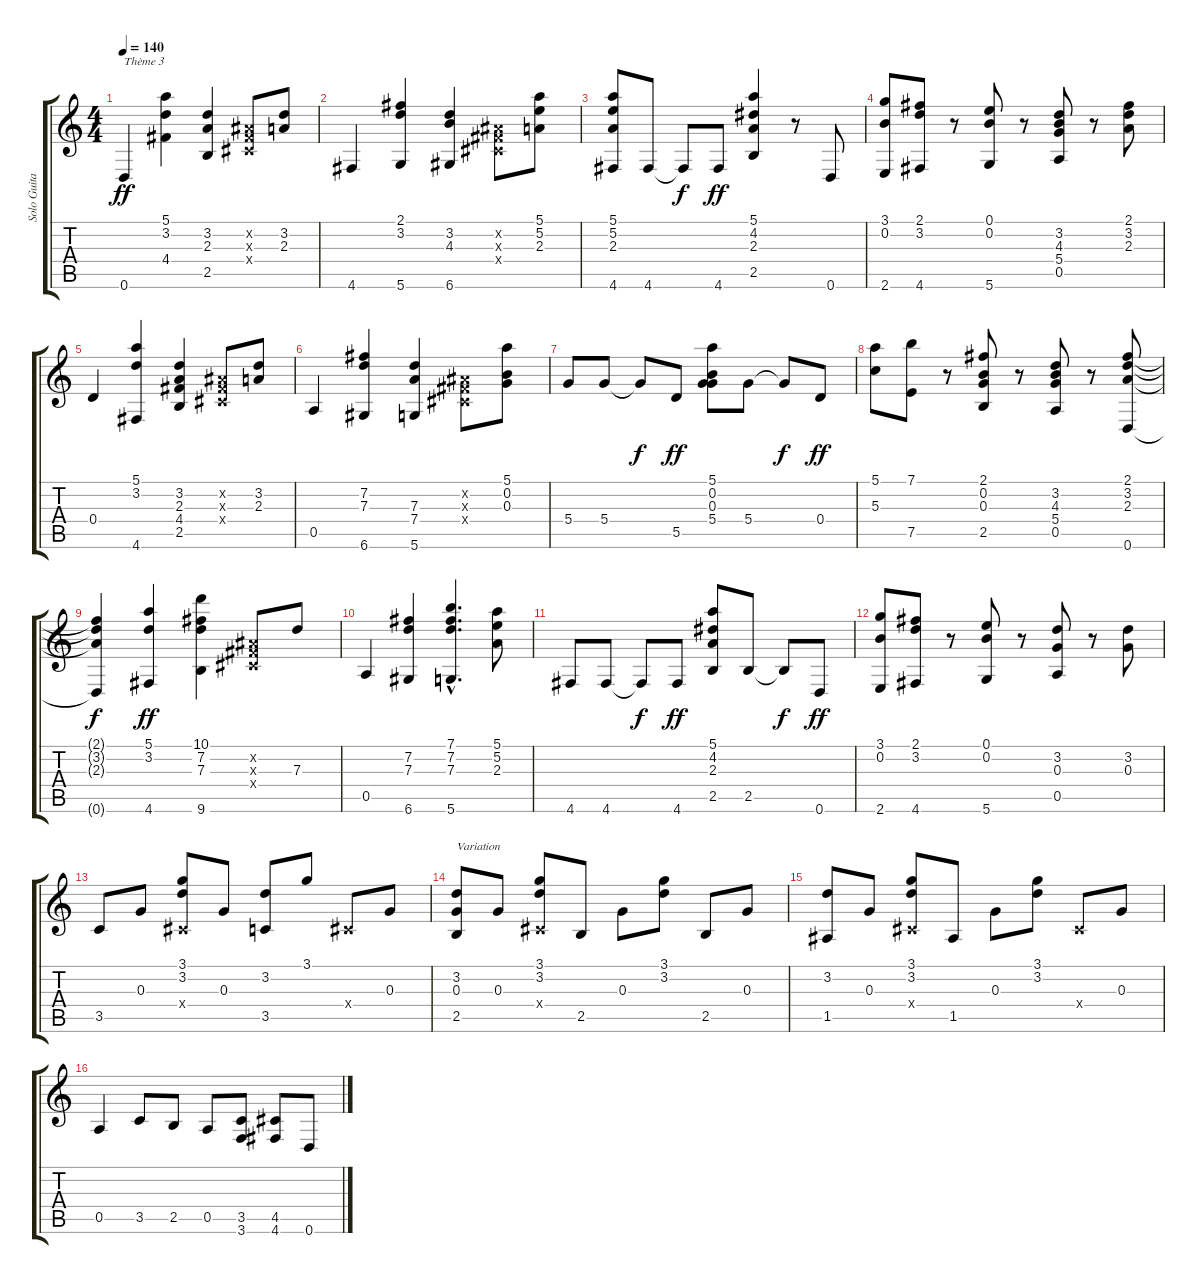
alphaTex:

\track ("Solo Guitar" "Solo Guita") {instrument electricbasspick}
\staff {score tabs}
\tuning (E4 B3 G3 D3 A2 D2) {hide}
\ts (4 4)
\tempo 140
\clef g2
\ks c
0.6.4{txt "Thème 3" dy ff} (5.1 3.2 4.4).4 (3.2 2.3 2.5).4 (-1.2{x} -1.3{x} -1.4{x}).8 (3.2 2.3).8 |
4.6.4 (2.1 3.2 5.6).4 (3.2 4.3 6.6).4 (-1.2{x} -1.3{x} -1.4{x}).8 (5.1 5.2 2.3).8 |
(5.1 5.2 2.3 4.6).8 4.6.8 4.6{t}.8{dy f} 4.6.8{dy ff} (5.1 4.2 2.3 2.5).4 r.8 0.6.8 |
(3.1 0.2 2.6).8 (2.1 3.2 4.6).8 r.8 (0.1 0.2 5.6).8 r.8 (3.2 4.3 5.4 0.5).8 r.8 (2.1 3.2 2.3).8 |
0.4.4 (5.1 3.2 4.6).4 (3.2 2.3 4.4 2.5).4 (-1.2{x} -1.3{x} -1.4{x}).8 (3.2 2.3).8 |
0.5.4 (7.2 7.3 6.6).4 (7.3 7.4 5.6).4 (-1.2{x} -1.3{x} -1.4{x}).8 (5.1 0.2 0.3).8 |
5.4.8 5.4.8 5.4{t}.8{dy f} 5.5.8{dy ff} (5.1 0.2 0.3 5.4).8 5.4.8 5.4{t}.8{dy f} 0.4.8{dy ff} |
(5.1 5.3).8 (7.1 7.5).8 r.8 (2.1 0.2 0.3 2.5).8 r.8 (3.2 4.3 5.4 0.5).8 r.8 (2.1 3.2 2.3 0.6).8 |
(2.1{t} 3.2{t} 2.3{t} 0.6{t}).4{dy f} (5.1 3.2 4.6).4{dy ff} (10.1 7.2 7.3 9.6).4 (-1.2{x} -1.3{x} -1.4{x}).8 7.3.8 |
0.5.4 (7.2 7.3 6.6).4 (7.1{hac} 7.2{hac} 7.3{hac} 5.6{hac}).4{d} (5.1 5.2 2.3).8 |
4.6.8 4.6.8 4.6{t}.8{dy f} 4.6.8{dy ff} (5.1 4.2 2.3 2.5).8 2.5.8 2.5{t}.8{dy f} 0.6.8{dy ff} |
(3.1 0.2 2.6).8 (2.1 3.2 4.6).8 r.8 (0.1 0.2 5.6).8 r.8 (3.2 0.3 0.5).8 r.8 (3.2 0.3).8 |
3.5.8 0.3.8 (3.1 3.2 -1.4{x}).8 0.3.8 (3.2 3.5).8 3.1.8 -1.4{x}.8 0.3.8 |
(3.2 0.3 2.5).8{txt "Variation"} 0.3.8 (3.1 3.2 -1.4{x}).8 2.5.8 0.3.8 (3.1 3.2).8 2.5.8 0.3.8 |
(3.2 1.5).8 0.3.8 (3.1 3.2 -1.4{x}).8 1.5.8 0.3.8 (3.1 3.2).8 -1.4{x}.8 0.3.8 |
0.5.4 3.5.8 2.5.8 0.5.8 (3.5 3.6).8 (4.5 4.6).8 0.6.8
